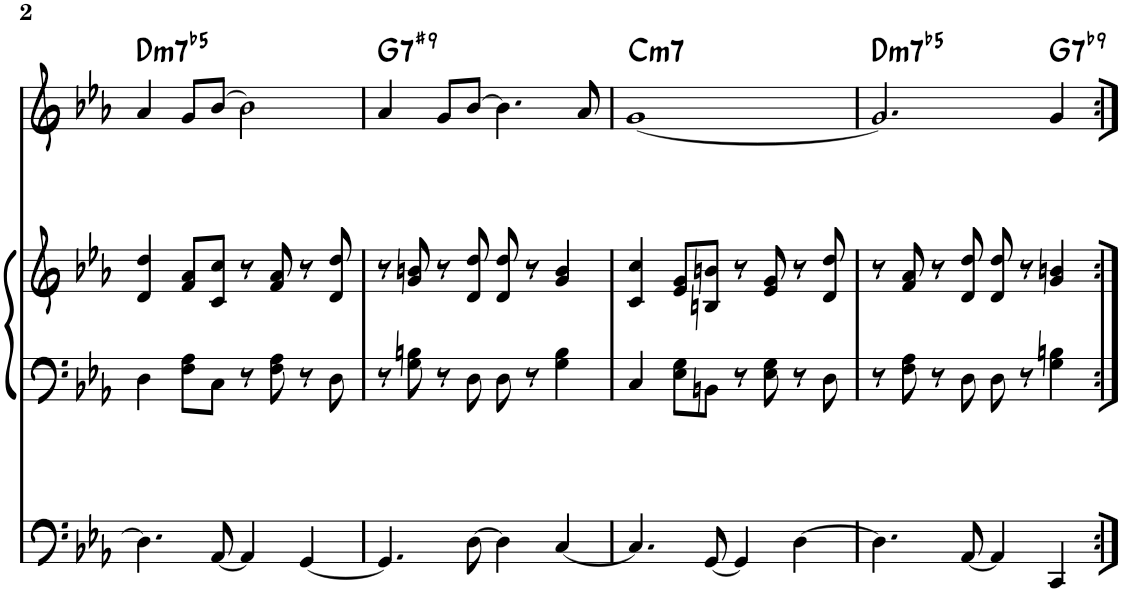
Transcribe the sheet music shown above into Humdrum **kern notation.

**kern	**kern	**kern	**kern	**harte
*part3	*part2	*part2	*part1	*part1
*staff4	*staff3	*staff2	*staff1	*
*I"Fretless Electric Bass	*I"Piano 2	*	*I"Electric Piano	*
*	*I'Pno	*	*I'E.Pno	*
!!LO:PB:g=z
*clefF4	*clefF4	*clefG2	*clefG2	*
*Trd7c12	*	*	*	*
*k[b-e-a-]	*k[b-e-a-]	*k[b-e-a-]	*k[b-e-a-]	*
*M4/4	*M4/4	*M4/4	*M4/4	*
=14	=14	=14	=14	=14
!	!	!	!	!LO:H:kt=m7b5
4.D\]	4D\	4d/ 4dd/	4a-/	D:hdim7
.	8F\ 8A-\L	8f/ 8a-/L	8g/L	.
[8AA-/	8C\J	8c/ 8cc/J	[8b-/J	.
4AA-/]	8r	8r	2b-\]	.
.	8F\ 8A-\	8f/ 8a-/	.	.
[4GG/	8r	8r	.	.
.	8D\	8d/ 8dd/	.	.
=15	=15	=15	=15	=15
!	!	!	!	!LO:H:kt=7
4.GG/]	8r	8r	4a-/	G:7(#9)
.	8G\ 8Bn\	8g/ 8bn/	.	.
.	8r	8r	8g/L	.
[8D\	8D\	8d/ 8dd/	[8b-/J	.
4D\]	8D\	8d/ 8dd/	4.b-\]	.
.	8r	8r	.	.
[4C/	4G\ 4B\	4g/ 4b/	.	.
.	.	.	8a-/	.
=16	=16	=16	=16	=16
!	!	!	!	!LO:H:kt=m7
4.C/]	4C/	4c/ 4cc/	[1g	C:min7
.	8E-\ 8G\L	8e-/ 8g/L	.	.
[8GG/	8BBn\J	8Bn/ 8bn/J	.	.
4GG/]	8r	8r	.	.
.	8E-\ 8G\	8e-/ 8g/	.	.
[4D\	8r	8r	.	.
.	8D\	8d/ 8dd/	.	.
=17	=17	=17	=17	=17
!	!	!	!	!LO:H:kt=m7b5
4.D\]	8r	8r	2.g/]	D:hdim7
.	8F\ 8A-\	8f/ 8a-/	.	.
.	8r	8r	.	.
[8AA-/	8D\	8d/ 8dd/	.	.
4AA-/]	8D\	8d/ 8dd/	.	.
.	8r	8r	.	.
!	!	!	!	!LO:H:kt=7
4CC/	4G\ 4Bn\	4g/ 4bn/	4g/	G:7(b9)
=:|!	=:|!	=:|!	=:|!	=:|!
*-	*-	*-	*-	*-
